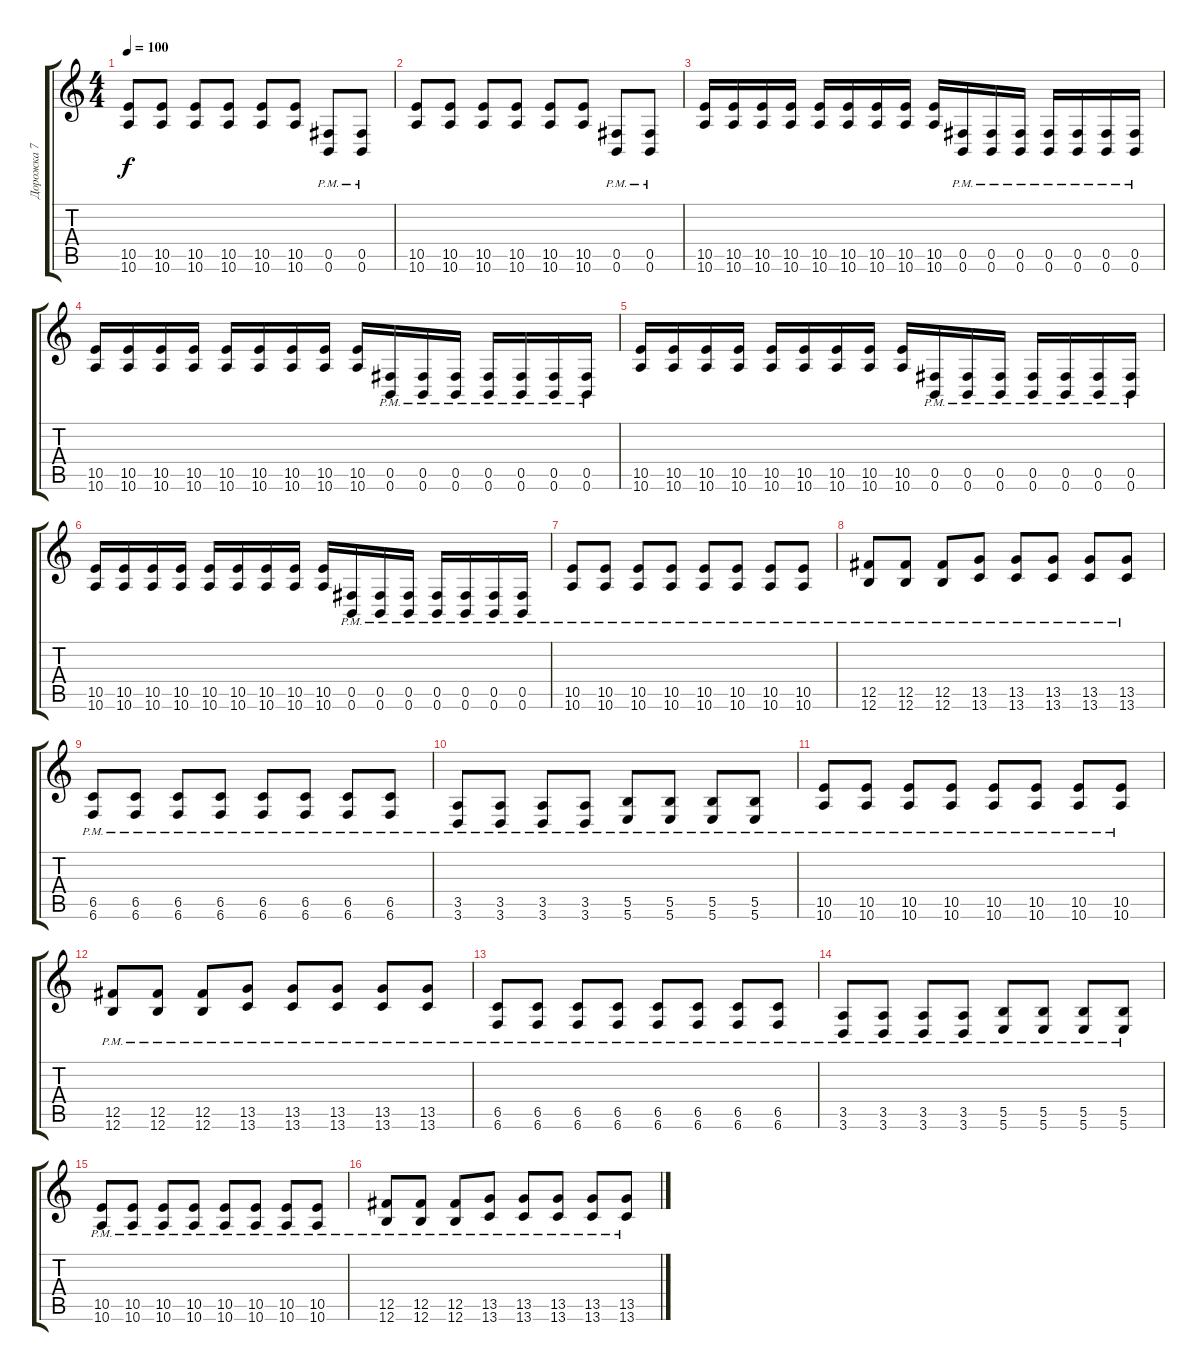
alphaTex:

\track ("Дорожка 7" "Дорожка 7") {instrument overdrivenguitar}
\staff {score tabs}
\tuning (Db4 Ab3 E3 B2 Gb2 B1) {hide}
\ts (4 4)
\tempo 100
\clef g2
\ks c
(10.5 10.6).8{dy f} (10.5 10.6).8 (10.5 10.6).8 (10.5 10.6).8 (10.5 10.6).8 (10.5 10.6).8 (0.5{pm} 0.6{pm}).8 (0.5{pm} 0.6{pm}).8 |
(10.5 10.6).8 (10.5 10.6).8 (10.5 10.6).8 (10.5 10.6).8 (10.5 10.6).8 (10.5 10.6).8 (0.5{pm} 0.6{pm}).8 (0.5{pm} 0.6{pm}).8 |
(10.5 10.6).16 (10.5 10.6).16 (10.5 10.6).16 (10.5 10.6).16 (10.5 10.6).16 (10.5 10.6).16 (10.5 10.6).16 (10.5 10.6).16 (10.5 10.6).16 (0.5{pm} 0.6{pm}).16 (0.5{pm} 0.6{pm}).16 (0.5{pm} 0.6{pm}).16 (0.5{pm} 0.6{pm}).16 (0.5{pm} 0.6{pm}).16 (0.5{pm} 0.6{pm}).16 (0.5{pm} 0.6{pm}).16 |
(10.5 10.6).16 (10.5 10.6).16 (10.5 10.6).16 (10.5 10.6).16 (10.5 10.6).16 (10.5 10.6).16 (10.5 10.6).16 (10.5 10.6).16 (10.5 10.6).16 (0.5{pm} 0.6{pm}).16 (0.5{pm} 0.6{pm}).16 (0.5{pm} 0.6{pm}).16 (0.5{pm} 0.6{pm}).16 (0.5{pm} 0.6{pm}).16 (0.5{pm} 0.6{pm}).16 (0.5{pm} 0.6{pm}).16 |
(10.5 10.6).16 (10.5 10.6).16 (10.5 10.6).16 (10.5 10.6).16 (10.5 10.6).16 (10.5 10.6).16 (10.5 10.6).16 (10.5 10.6).16 (10.5 10.6).16 (0.5{pm} 0.6{pm}).16 (0.5{pm} 0.6{pm}).16 (0.5{pm} 0.6{pm}).16 (0.5{pm} 0.6{pm}).16 (0.5{pm} 0.6{pm}).16 (0.5{pm} 0.6{pm}).16 (0.5{pm} 0.6{pm}).16 |
(10.5 10.6).16 (10.5 10.6).16 (10.5 10.6).16 (10.5 10.6).16 (10.5 10.6).16 (10.5 10.6).16 (10.5 10.6).16 (10.5 10.6).16 (10.5 10.6).16 (0.5{pm} 0.6{pm}).16 (0.5{pm} 0.6{pm}).16 (0.5{pm} 0.6{pm}).16 (0.5{pm} 0.6{pm}).16 (0.5{pm} 0.6{pm}).16 (0.5{pm} 0.6{pm}).16 (0.5{pm} 0.6{pm}).16 |
(10.5{pm} 10.6{pm}).8 (10.5{pm} 10.6{pm}).8 (10.5{pm} 10.6{pm}).8 (10.5{pm} 10.6{pm}).8 (10.5{pm} 10.6{pm}).8 (10.5{pm} 10.6{pm}).8 (10.5{pm} 10.6{pm}).8 (10.5{pm} 10.6{pm}).8 |
(12.5{pm} 12.6{pm}).8 (12.5{pm} 12.6{pm}).8 (12.5{pm} 12.6{pm}).8 (13.5{pm} 13.6{pm}).8 (13.5{pm} 13.6{pm}).8 (13.5{pm} 13.6{pm}).8 (13.5{pm} 13.6{pm}).8 (13.5{pm} 13.6{pm}).8 |
(6.5{pm} 6.6{pm}).8 (6.5{pm} 6.6{pm}).8 (6.5{pm} 6.6{pm}).8 (6.5{pm} 6.6{pm}).8 (6.5{pm} 6.6{pm}).8 (6.5{pm} 6.6{pm}).8 (6.5{pm} 6.6{pm}).8 (6.5{pm} 6.6{pm}).8 |
(3.5{pm} 3.6{pm}).8 (3.5{pm} 3.6{pm}).8 (3.5{pm} 3.6{pm}).8 (3.5{pm} 3.6{pm}).8 (5.5{pm} 5.6{pm}).8 (5.5{pm} 5.6{pm}).8 (5.5{pm} 5.6{pm}).8 (5.5{pm} 5.6{pm}).8 |
(10.5{pm} 10.6{pm}).8 (10.5{pm} 10.6{pm}).8 (10.5{pm} 10.6{pm}).8 (10.5{pm} 10.6{pm}).8 (10.5{pm} 10.6{pm}).8 (10.5{pm} 10.6{pm}).8 (10.5{pm} 10.6{pm}).8 (10.5{pm} 10.6{pm}).8 |
(12.5{pm} 12.6{pm}).8 (12.5{pm} 12.6{pm}).8 (12.5{pm} 12.6{pm}).8 (13.5{pm} 13.6{pm}).8 (13.5{pm} 13.6{pm}).8 (13.5{pm} 13.6{pm}).8 (13.5{pm} 13.6{pm}).8 (13.5{pm} 13.6{pm}).8 |
(6.5{pm} 6.6{pm}).8 (6.5{pm} 6.6{pm}).8 (6.5{pm} 6.6{pm}).8 (6.5{pm} 6.6{pm}).8 (6.5{pm} 6.6{pm}).8 (6.5{pm} 6.6{pm}).8 (6.5{pm} 6.6{pm}).8 (6.5{pm} 6.6{pm}).8 |
(3.5{pm} 3.6{pm}).8 (3.5{pm} 3.6{pm}).8 (3.5{pm} 3.6{pm}).8 (3.5{pm} 3.6{pm}).8 (5.5{pm} 5.6{pm}).8 (5.5{pm} 5.6{pm}).8 (5.5{pm} 5.6{pm}).8 (5.5{pm} 5.6{pm}).8 |
(10.5{pm} 10.6{pm}).8 (10.5{pm} 10.6{pm}).8 (10.5{pm} 10.6{pm}).8 (10.5{pm} 10.6{pm}).8 (10.5{pm} 10.6{pm}).8 (10.5{pm} 10.6{pm}).8 (10.5{pm} 10.6{pm}).8 (10.5{pm} 10.6{pm}).8 |
(12.5{pm} 12.6{pm}).8 (12.5{pm} 12.6{pm}).8 (12.5{pm} 12.6{pm}).8 (13.5{pm} 13.6{pm}).8 (13.5{pm} 13.6{pm}).8 (13.5{pm} 13.6{pm}).8 (13.5{pm} 13.6{pm}).8 (13.5{pm} 13.6{pm}).8
